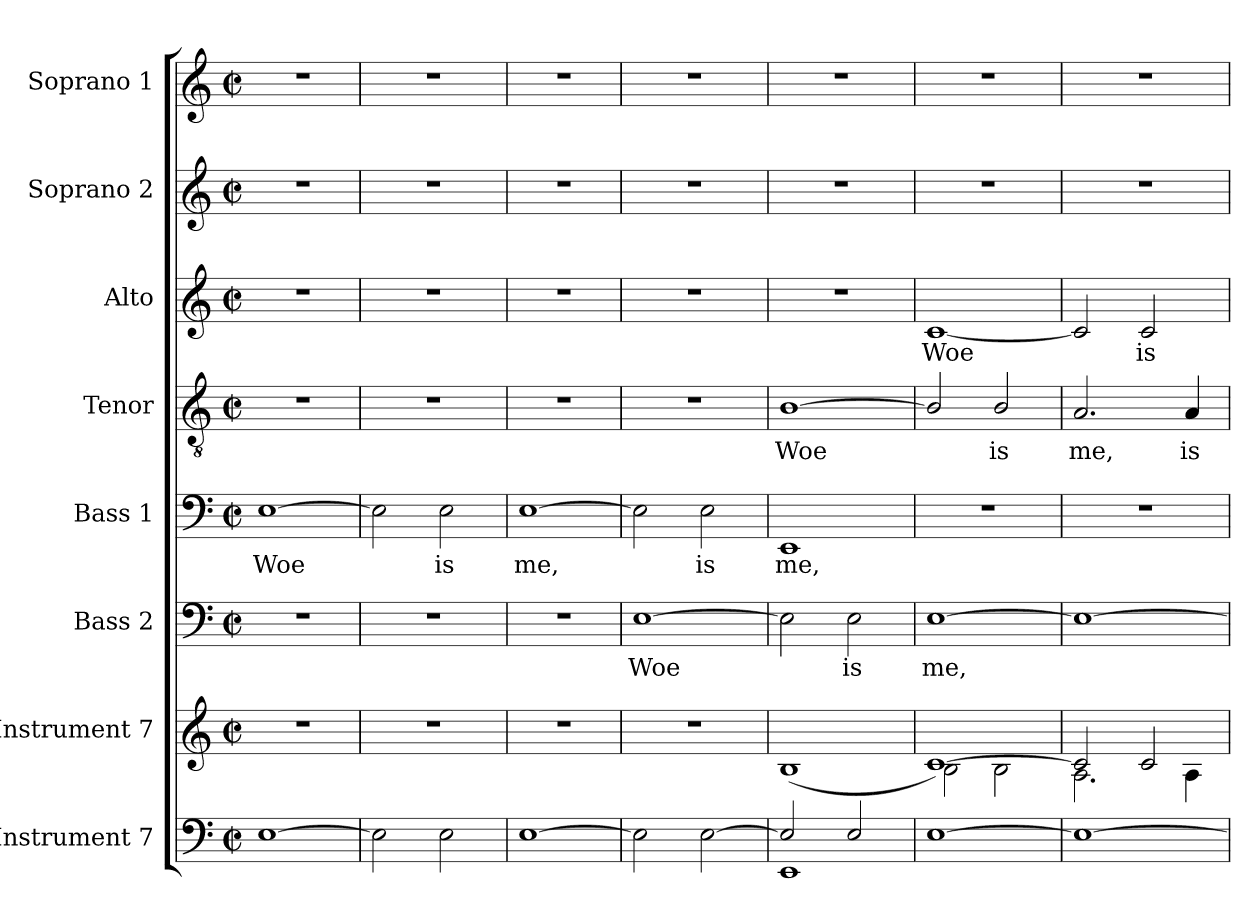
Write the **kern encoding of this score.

**kern	**kern	**kern	**text	**kern	**text	**kern	**text	**kern	**text	**kern	**kern
*part8	*part7	*part6	*part6	*part5	*part5	*part4	*part4	*part3	*part3	*part2	*part1
*staff8	*staff7	*staff6	*staff6	*staff5	*staff5	*staff4	*staff4	*staff3	*staff3	*staff2	*staff1
*I"Instrument 7	*I"Instrument 7	*I"Bass 2	*	*I"Bass 1	*	*I"Tenor	*	*I"Alto	*	*I"Soprano 2	*I"Soprano 1
!!LO:PB:g=z
*stria5	*stria5	*stria5	*	*stria5	*	*stria5	*	*stria5	*	*stria5	*stria5
*clefF4	*clefG2	*clefF4	*	*clefF4	*	*clefGv2	*	*clefG2	*	*clefG2	*clefG2
*k[]	*k[]	*k[]	*	*k[]	*	*k[]	*	*k[]	*	*k[]	*k[]
*C:	*C:	*C:	*	*C:	*	*C:	*	*C:	*	*C:	*C:
*M2/2	*M2/2	*M2/2	*	*M2/2	*	*M2/2	*	*M2/2	*	*M2/2	*M2/2
*met(c|)	*met(c|)	*met(c|)	*	*met(c|)	*	*met(c|)	*	*met(c|)	*	*met(c|)	*met(c|)
=1	=1	=1	=1	=1	=1	=1	=1	=1	=1	=1	=1
!	!	!	!	!	!LO:LY:b	!	!	!	!	!	!
[>1E	1r	1r	.	[>1E	Woe	1r	.	1r	.	1r	1r
=2	=2	=2	=2	=2	=2	=2	=2	=2	=2	=2	=2
!	!	!	!	!	!LO:LY:b	!	!	!	!	!	!
2E\]	1r	1r	.	2E\]	.	1r	.	1r	.	1r	1r
!	!	!	!	!	!LO:LY:b	!	!	!	!	!	!
2E\	.	.	.	2E\	is	.	.	.	.	.	.
=3	=3	=3	=3	=3	=3	=3	=3	=3	=3	=3	=3
!	!	!	!	!	!LO:LY:b	!	!	!	!	!	!
[>1E	1r	1r	.	[>1E	me,	1r	.	1r	.	1r	1r
=4	=4	=4	=4	=4	=4	=4	=4	=4	=4	=4	=4
!	!	!	!LO:LY:b	!	!LO:LY:b	!	!	!	!	!	!
2E\]	1r	[>1E	Woe	2E\]	.	1r	.	1r	.	1r	1r
!	!	!	!	!	!LO:LY:b	!	!	!	!	!	!
[>2E\	.	.	.	2E\	is	.	.	.	.	.	.
=5	=5	=5	=5	=5	=5	=5	=5	=5	=5	=5	=5
*^	*	*	*	*	*	*	*	*	*	*	*
!	!	!	!	!LO:LY:b	!	!LO:LY:b	!	!LO:LY:b	!	!	!	!
2E/]	1EE	(<1B	2E\]	.	1EE	me,	[<1B	Woe	1r	.	1r	1r
!	!	!	!	!LO:LY:b	!	!	!	!	!	!	!	!
2E/	.	.	2E\	is	.	.	.	.	.	.	.	.
*v	*v	*	*	*	*	*	*	*	*	*	*	*
=6	=6	=6	=6	=6	=6	=6	=6	=6	=6	=6	=6
*	*^	*	*	*	*	*	*	*	*	*	*
!	!	!	!	!LO:LY:b	!	!	!	!LO:LY:b	!	!LO:LY:b	!	!
[>1E	[>1c)	2B\	[>1E	me,	1r	.	2B/]	.	[<1c	Woe	1r	1r
!	!	!	!	!	!	!	!	!LO:LY:b	!	!	!	!
.	.	2B\	.	.	.	.	2B/	is	.	.	.	.
=7	=7	=7	=7	=7	=7	=7	=7	=7	=7	=7	=7	=7
!	!	!	!	!LO:LY:b	!	!	!	!LO:LY:b	!	!LO:LY:b	!	!
1E_>	2c/]	2.A\	1E_>	.	1r	.	2.A/	me,	2c/]	.	1r	1r
!	!	!	!	!	!	!	!	!	!	!LO:LY:b	!	!
.	2c/	.	.	.	.	.	.	.	2c/	is	.	.
!	!	!	!	!	!	!	!	!LO:LY:b	!	!	!	!
.	.	4A\	.	.	.	.	4A/	is	.	.	.	.
*	*v	*v	*	*	*	*	*	*	*	*	*	*
=	=	=	=	=	=	=	=	=	=	=	=
*-	*-	*-	*-	*-	*-	*-	*-	*-	*-	*-	*-
